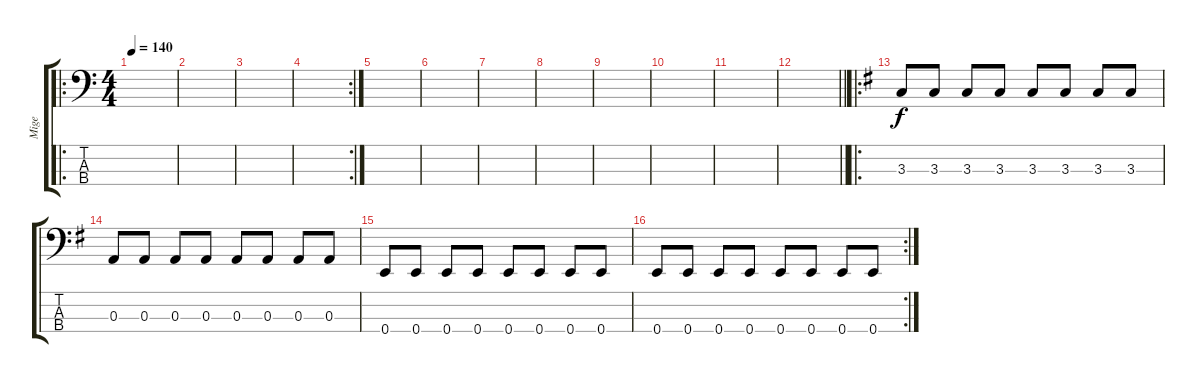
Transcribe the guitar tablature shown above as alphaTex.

\track ("Mige" "Mige") {instrument electricbassfinger}
\staff {score tabs}
\tuning (G2 D2 A1 E1) {hide}
\ro
\ts (4 4)
\tempo 140
\clef f4
\ks c
|
|
|
\rc 2
|
|
|
|
|
|
|
|
\barLineRight lightlight
|
\ro
\ks eminor
3.3.8 3.3.8 3.3.8 3.3.8 3.3.8 3.3.8 3.3.8 3.3.8 |
0.3.8 0.3.8 0.3.8 0.3.8 0.3.8 0.3.8 0.3.8 0.3.8 |
0.4.8 0.4.8 0.4.8 0.4.8 0.4.8 0.4.8 0.4.8 0.4.8 |
\rc 2
0.4.8 0.4.8 0.4.8 0.4.8 0.4.8 0.4.8 0.4.8 0.4.8
